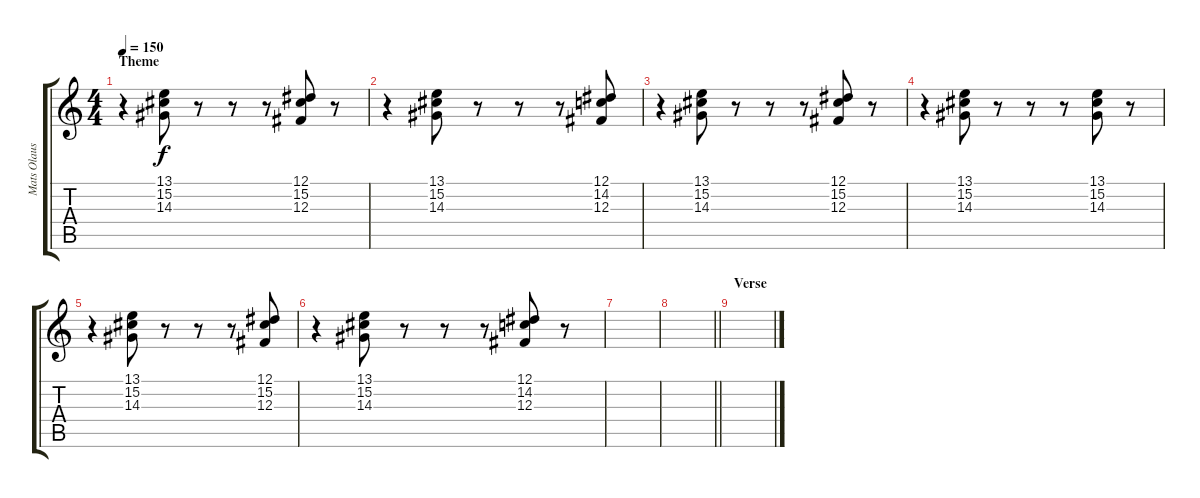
\track ("Mats Olausson" "Mats Olaus") {instrument violin}
\staff {score tabs}
\tuning (Eb4 Bb3 Gb3 Db3 Ab2 Eb2) {hide}
\ts (4 4)
\section ("" "Theme")
\tempo 150
\clef g2
\ks c
r.4{dy f} (13.1 15.2 14.3).8 r.8 r.8 r.8 (12.1 15.2 12.3).8 r.8 |
r.4 (13.1 15.2 14.3).8 r.8 r.8 r.8 (12.1 14.2 12.3).8 |
r.4 (13.1 15.2 14.3).8 r.8 r.8 r.8 (12.1 15.2 12.3).8 r.8 |
r.4 (13.1 15.2 14.3).8 r.8 r.8 r.8 (13.1 15.2 14.3).8 r.8 |
r.4 (13.1 15.2 14.3).8 r.8 r.8 r.8 (12.1 15.2 12.3).8 |
r.4 (13.1 15.2 14.3).8 r.8 r.8 r.8 (12.1 14.2 12.3).8 r.8 |
|
\barLineRight lightlight
|
\section ("" "Verse")
